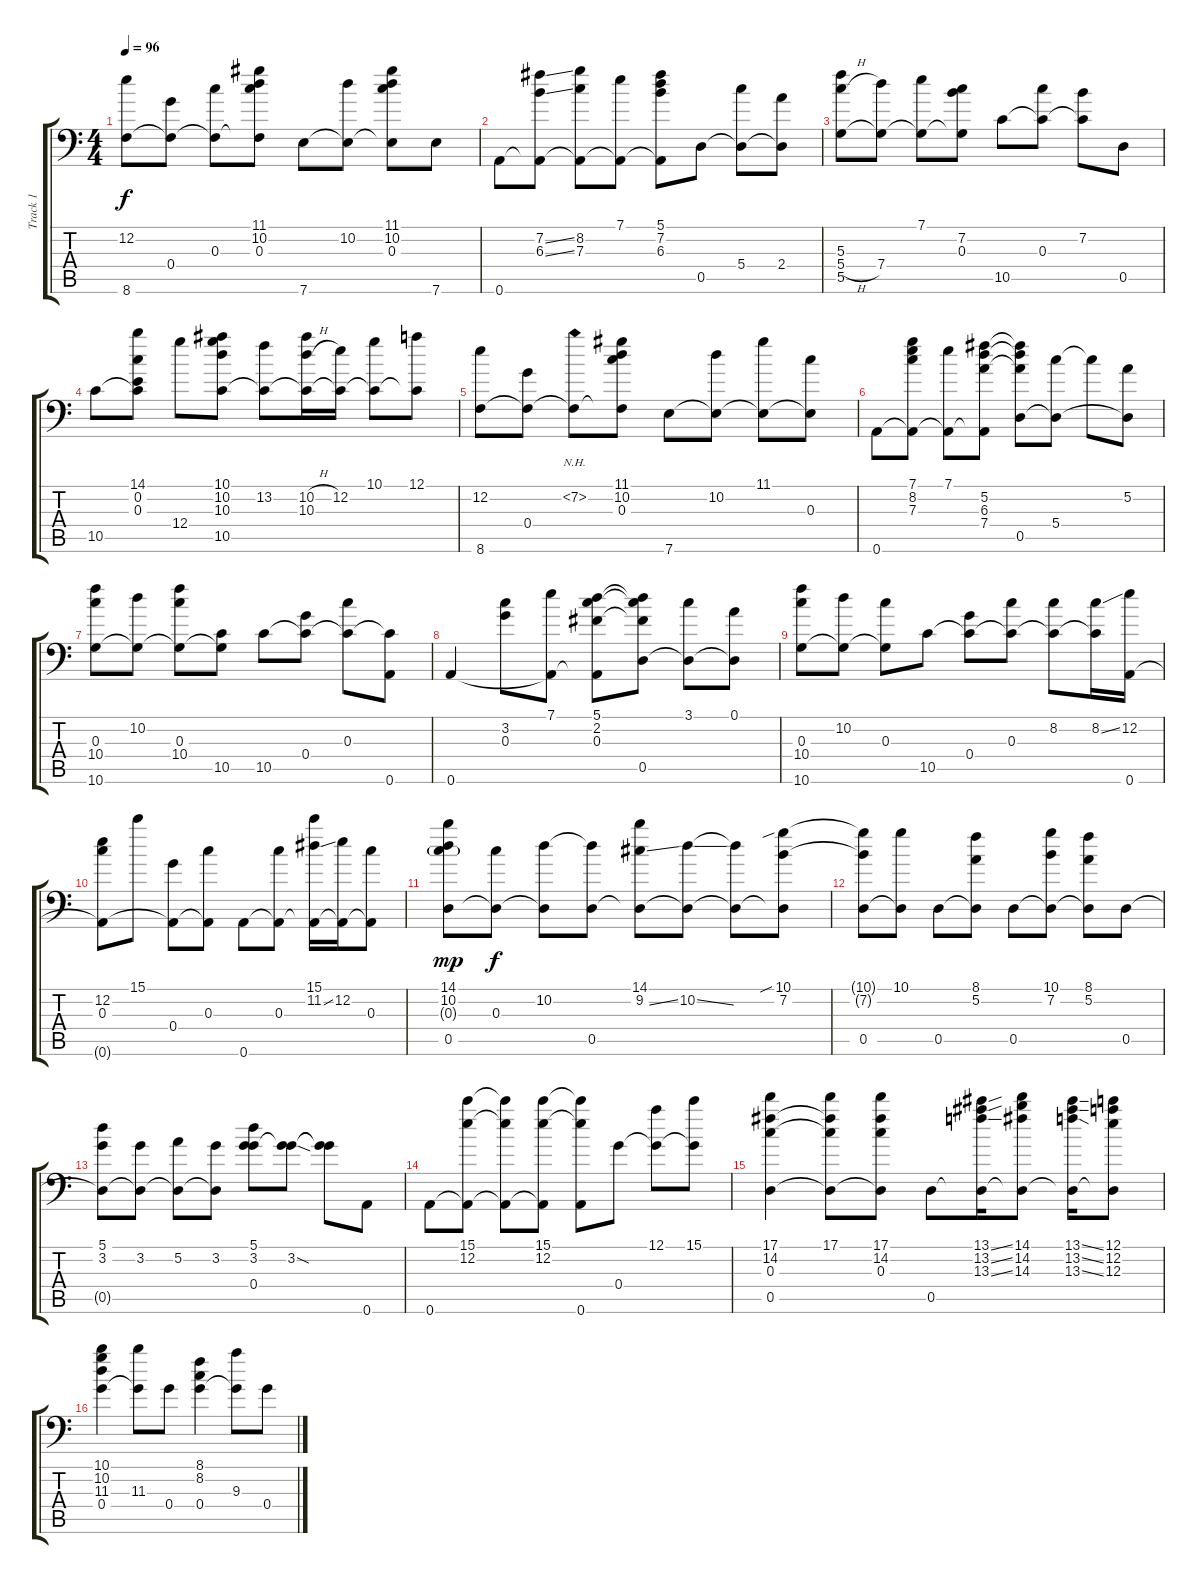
\track ("Track 1" "Track 1") {instrument acousticguitarnylon}
\staff {score tabs}
\tuning (A3 E3 C4 G3 D2 A1) {hide}
\ts (4 4)
\tempo 96
\clef f4
\ks c
(12.2 8.6).8{dy f} (0.4 8.6{t}).8 (0.3 8.6{t}).8 (11.1 10.2 0.3 8.6{t}).8 7.6.8 (10.2 7.6{t}).8 (11.1 10.2 0.3 7.6{t}).8 7.6.8 |
0.6.8 (7.2{ss} 6.3{ss} 0.6{t}).8 (8.2 7.3 0.6{t}).8 (7.1 0.6{t}).8 (5.1 7.2 6.3 0.6{t}).8 0.5.8 (5.4 0.5{t}).8 (2.4 0.5{t}).8 |
(5.3 5.4{h} 5.5).8 (7.4 5.5{t}).8 (7.1 5.5{t}).8 (7.2 0.3 5.5{t}).8 10.5.8 (0.3 10.5{t}).8 (7.2 10.5{t}).8 0.5.8 |
10.5.8 (14.1 0.2 0.3 10.5{t}).8 12.4.8 (10.1 10.2 10.3 10.5).8 (13.2 10.5{t}).8 (10.2{h} 10.3 10.5{t}).16 (12.2 10.5{t}).16 (10.1 10.5{t}).8 (12.1 10.5{t}).8 |
(12.2 8.6).8 (0.4 8.6{t}).8 (7.2{nh} 8.6{t}).8 (11.1 10.2 0.3 8.6{t}).8 7.6.8 (10.2 7.6{t}).8 (11.1 7.6{t}).8 (0.3 7.6{t}).8 |
0.6.8 (7.1 8.2 7.3 0.6{t}).8 (7.1 0.6{t}).8 (5.2 6.3 7.4 0.6{t}).8 (5.2{t} 6.3{t} 7.4{t} 0.5).8 (5.4 0.5{t}).8 5.4{t}.8 (5.2 0.5{t}).8 |
(0.3 10.4 10.6).8 (10.2 10.6{t}).8 (0.3 10.4 10.6{t}).8 (10.5 10.6{t}).8 10.5.8 (0.4 10.5{t}).8 (0.3 10.5{t}).8 (10.5{t} 0.6).8 |
0.6.4 (3.2 0.3).8 (7.1 0.6{t}).8 (5.1 2.2 0.3 0.6{t}).8 (5.1{t} 2.2{t} 0.3{t} 0.5).8 (3.1 0.5{t}).8 (0.1 0.5{t}).8 |
(0.3 10.4 10.6).8 (10.2 10.6{t}).8 (0.3 10.6{t}).8 10.5.8 (0.4 10.5{t}).8 (0.3 10.5{t}).8 (8.2 10.5{t}).8 (8.2{ss} 10.5{t}).16 (12.2 0.6).16 |
(12.2 0.3 0.6{t}).8 15.1.8 (0.4 0.6{t}).8 (0.3 0.6{t}).8 0.6.8 (0.3 0.6{t}).8 (15.1 11.2{ss} 0.6{t}).16 (12.2 0.6{t}).16 (0.3 0.6{t}).8 |
(14.1 10.2 0.3{g} 0.5).8{dy mp} (0.3 0.5{t}).8{dy f} (10.2 0.5{t}).8 (10.2{t} 0.5).8 (14.1 9.2{ss} 0.5{t}).8 (10.2{ss} 0.5{t}).8 (10.2{t} 0.5{t}).8 (10.1{sib} 7.2 0.5{t}).8 |
(10.1{t} 7.2{t} 0.5).8 (10.1 0.5{t}).8 0.5.8 (8.1 5.2 0.5{t}).8 0.5.8 (10.1 7.2 0.5{t}).8 (8.1 5.2 0.5{t}).8 0.5.8 |
(5.1 3.2 0.5{t}).8 (3.2 0.5{t}).8 (5.2 0.5{t}).8 (3.2 0.5{t}).8 (5.1 3.2 0.4).8 (3.2{sod} 0.4{t}).8 (3.2{t} 0.4{t}).8 0.6.8 |
0.6.8 (15.1 12.2 0.6{t}).8 (15.1{t} 12.2{t} 0.6{t}).8 (15.1 12.2 0.6{t}).8 (15.1{t} 12.2{t} 0.6).8 0.4.8 (12.1 0.4{t}).8 (15.1 0.4{t}).8 |
(17.1 14.2 0.3 0.5).4 (17.1 14.2{t} 0.3{t} 0.5{t}).8 (17.1 14.2 0.3 0.5{t}).8 0.5.8 (13.1{ss} 13.2{ss} 13.3{ss} 0.5{t}).16 (14.1 14.2 14.3 0.5{t}).8 (13.1{ss} 13.2{ss} 13.3{ss} 0.5{t}).16 (12.1 12.2 12.3 0.5{t}).8 |
(10.1 10.2 11.3 0.4).4 (11.3 0.4{t}).8 0.4.8 (8.1 8.2 0.4).4 (9.3 0.4{t}).8 0.4.8
